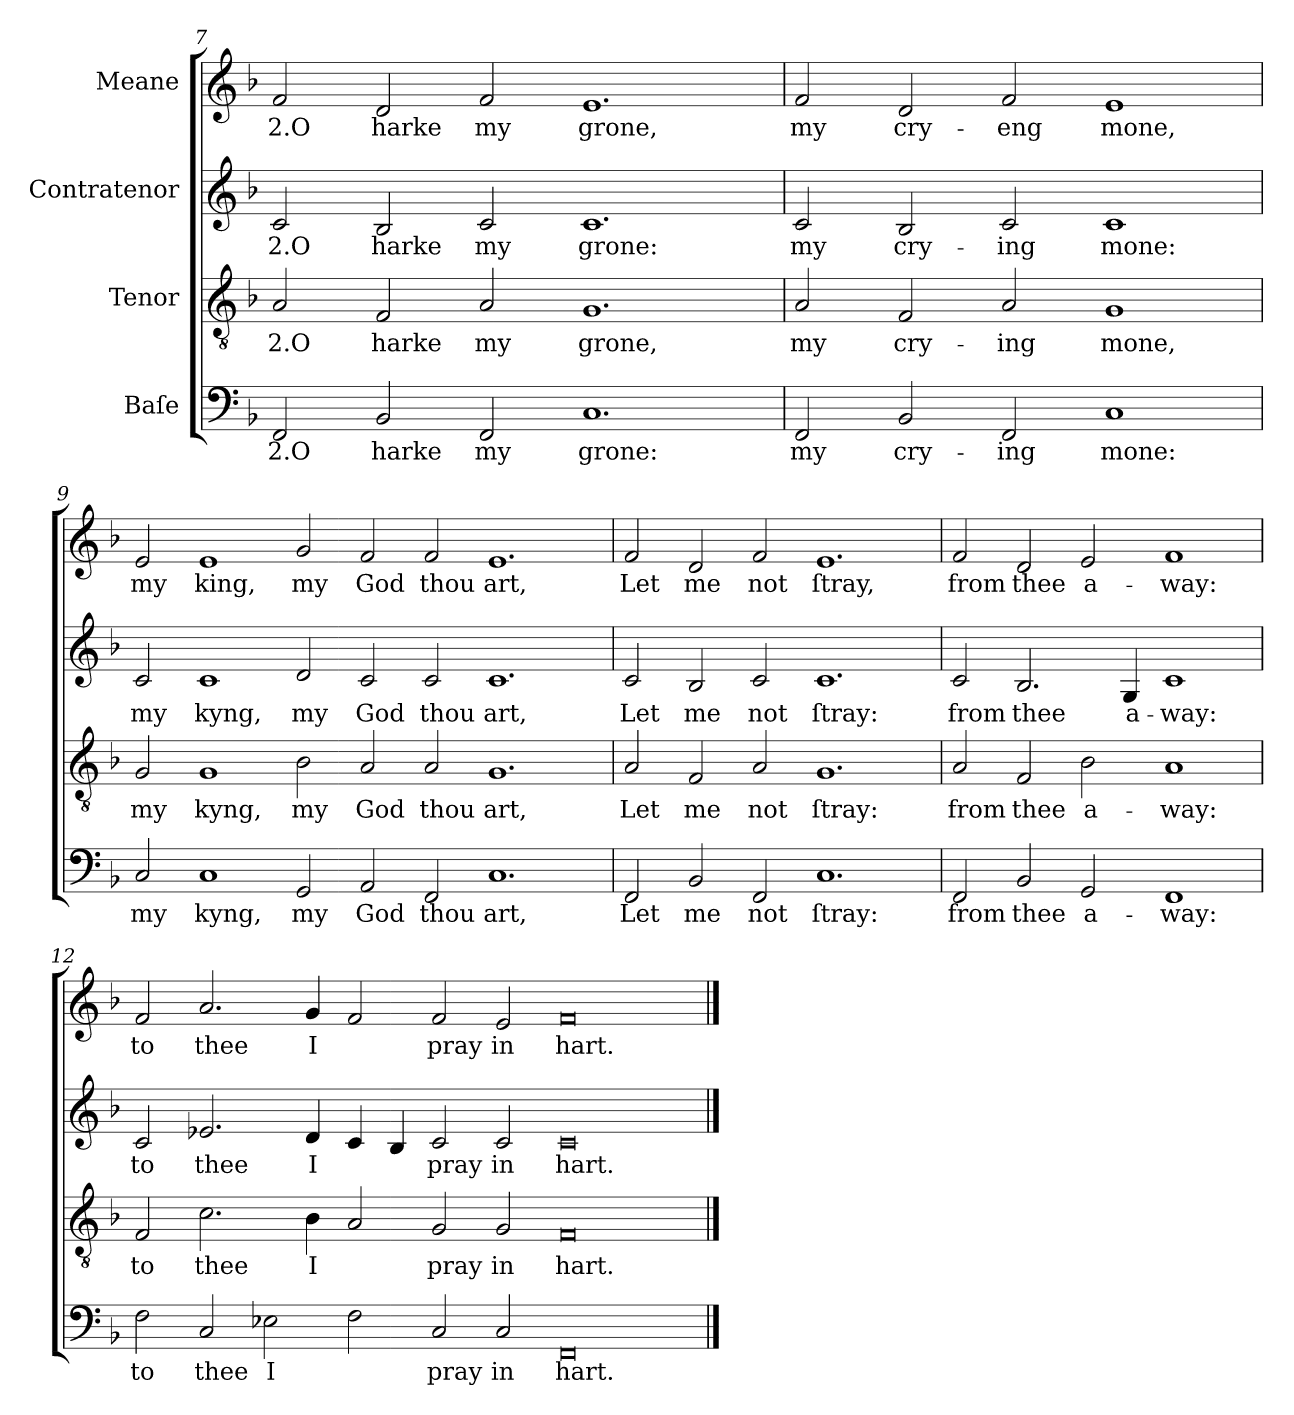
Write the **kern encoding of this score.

**kern	**text	**kern	**text	**kern	**text	**kern	**text
*part4	*part4	*part3	*part3	*part2	*part2	*part1	*part1
*staff4	*staff4	*staff3	*staff3	*staff2	*staff2	*staff1	*staff1
*I"Baſe	*	*I"Tenor	*	*I"Contratenor	*	*I"Meane	*
*clefF4	*	*clefGv2	*	*clefG2	*	*clefG2	*
*k[b-]	*	*k[b-]	*	*k[b-]	*	*k[b-]	*
*F:	*	*F:	*	*F:	*	*F:	*
=7	=7	=7	=7	=7	=7	=7	=7
!	!LO:LY:b:rj	!	!LO:LY:b:rj	!	!LO:LY:b:rj	!	!LO:LY:b:rj
2FF/	2.O	2A/	2.O	2c/	2.O	2f/	2.O
!	!LO:LY:b	!	!LO:LY:b	!	!LO:LY:b	!	!LO:LY:b
2BB-/	harke	2F/	harke	2B-/	harke	2d/	harke
!	!LO:LY:b	!	!LO:LY:b	!	!LO:LY:b	!	!LO:LY:b
2FF/	my	2A/	my	2c/	my	2f/	my
!	!LO:LY:b	!	!LO:LY:b	!	!LO:LY:b	!	!LO:LY:b
1.C	grone:	1.G	grone,	1.c	grone:	1.e	grone,
=8	=8	=8	=8	=8	=8	=8	=8
!	!LO:LY:b	!	!LO:LY:b	!	!LO:LY:b	!	!LO:LY:b
2FF/	my	2A/	my	2c/	my	2f/	my
!	!LO:LY:b	!	!LO:LY:b	!	!LO:LY:b	!	!LO:LY:b
2BB-/	cry-	2F/	cry-	2B-/	cry-	2d/	cry-
!	!LO:LY:b	!	!LO:LY:b	!	!LO:LY:b	!	!LO:LY:b
2FF/	-ing	2A/	-ing	2c/	-ing	2f/	-eng
!	!LO:LY:b	!	!LO:LY:b	!	!LO:LY:b	!	!LO:LY:b
1C	mone:	1G	mone,	1c	mone:	1e	mone,
!!LO:PB:g=z
=9	=9	=9	=9	=9	=9	=9	=9
!	!LO:LY:b	!	!LO:LY:b	!	!LO:LY:b	!	!LO:LY:b
2C/	my	2G/	my	2c/	my	2e/	my
!	!LO:LY:b	!	!LO:LY:b	!	!LO:LY:b	!	!LO:LY:b
1C	kyng,	1G	kyng,	1c	kyng,	1e	king,
!	!LO:LY:b	!	!LO:LY:b	!	!LO:LY:b	!	!LO:LY:b
2GG/	my	2B-\	my	2d/	my	2g/	my
!	!LO:LY:b	!	!LO:LY:b	!	!LO:LY:b	!	!LO:LY:b
2AA/	God	2A/	God	2c/	God	2f/	God
!	!LO:LY:b	!	!LO:LY:b	!	!LO:LY:b	!	!LO:LY:b
2FF/	thou	2A/	thou	2c/	thou	2f/	thou
!	!LO:LY:b	!	!LO:LY:b	!	!LO:LY:b	!	!LO:LY:b
1.C	art,	1.G	art,	1.c	art,	1.e	art,
=10	=10	=10	=10	=10	=10	=10	=10
!	!LO:LY:b	!	!LO:LY:b	!	!LO:LY:b	!	!LO:LY:b
2FF/	Let	2A/	Let	2c/	Let	2f/	Let
!	!LO:LY:b	!	!LO:LY:b	!	!LO:LY:b	!	!LO:LY:b
2BB-/	me	2F/	me	2B-/	me	2d/	me
!	!LO:LY:b	!	!LO:LY:b	!	!LO:LY:b	!	!LO:LY:b
2FF/	not	2A/	not	2c/	not	2f/	not
!	!LO:LY:b	!	!LO:LY:b	!	!LO:LY:b	!	!LO:LY:b
1.C	ſtray:	1.G	ſtray:	1.c	ſtray:	1.e	ſtray,
!!LO:LB:g=z
=11	=11	=11	=11	=11	=11	=11	=11
!	!LO:LY:b	!	!LO:LY:b	!	!LO:LY:b	!	!LO:LY:b
2FF/	from	2A/	from	2c/	from	2f/	from
!	!LO:LY:b	!	!LO:LY:b	!	!LO:LY:b	!	!LO:LY:b
2BB-/	thee	2F/	thee	2.B-/	thee	2d/	thee
!	!LO:LY:b	!	!LO:LY:b	!	!	!	!LO:LY:b
2GG/	a-	2B-\	a-	.	.	2e/	a-
!	!	!	!	!	!LO:LY:b	!	!
.	.	.	.	4G/	a-	.	.
!	!LO:LY:b	!	!LO:LY:b	!	!LO:LY:b	!	!LO:LY:b
1FF	-way:	1A	-way:	1c	-way:	1f	-way:
=12	=12	=12	=12	=12	=12	=12	=12
!	!LO:LY:b	!	!LO:LY:b	!	!LO:LY:b	!	!LO:LY:b
2F\	to	2F/	to	2c/	to	2f/	to
!	!LO:LY:b	!	!LO:LY:b	!	!LO:LY:b	!	!LO:LY:b
2C/	thee	2.c\	thee	2.e-X/	thee	2.a/	thee
!	!LO:LY:b:rj	!	!	!	!	!	!
2E-X\	I	.	.	.	.	.	.
!	!	!	!LO:LY:b:rj	!	!LO:LY:b:rj	!	!LO:LY:b:rj
.	.	4B-\	I	4d/	I	4g/	I
2F\	.	2A/	.	4c/	.	2f/	.
.	.	.	.	4B-/	.	.	.
!	!LO:LY:b	!	!LO:LY:b	!	!LO:LY:b	!	!LO:LY:b
2C/	pray	2G/	pray	2c/	pray	2f/	pray
!	!LO:LY:b	!	!LO:LY:b	!	!LO:LY:b	!	!LO:LY:b
2C/	in	2G/	in	2c/	in	2e/	in
!	!LO:LY:b	!	!LO:LY:b	!	!LO:LY:b	!	!LO:LY:b
0FF	hart.	0F	hart.	0c	hart.	0f	hart.
==	==	==	==	==	==	==	==
*-	*-	*-	*-	*-	*-	*-	*-
